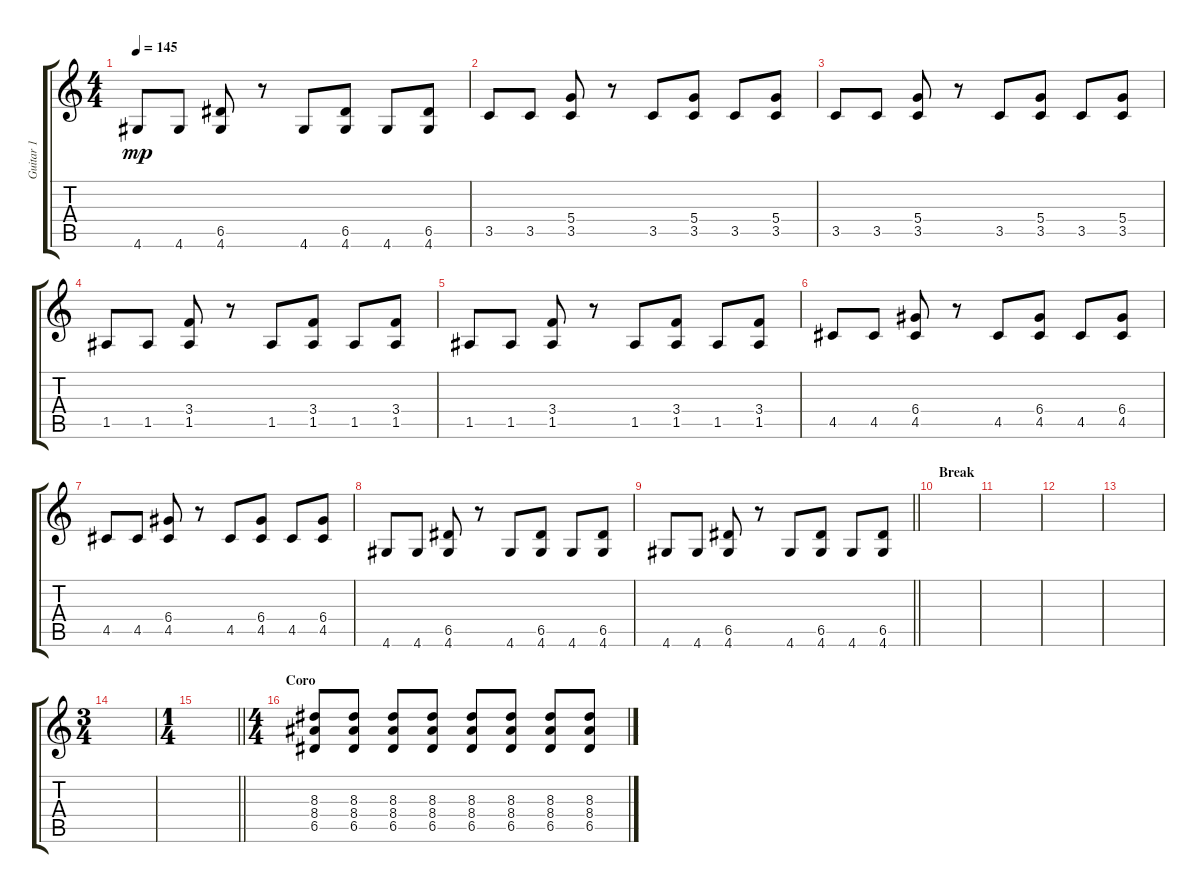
\track ("Guitar 1" "Guitar 1") {instrument distortionguitar}
\staff {score tabs}
\tuning (E4 B3 G3 D3 A2 E2) {hide}
\ts (4 4)
\tempo 145
\clef g2
\ks c
4.6.8{dy mp} 4.6.8 (6.5 4.6).8 r.8 4.6.8 (6.5 4.6).8 4.6.8 (6.5 4.6).8 |
3.5.8 3.5.8 (5.4 3.5).8 r.8 3.5.8 (5.4 3.5).8 3.5.8 (5.4 3.5).8 |
3.5.8 3.5.8 (5.4 3.5).8 r.8 3.5.8 (5.4 3.5).8 3.5.8 (5.4 3.5).8 |
1.5.8 1.5.8 (3.4 1.5).8 r.8 1.5.8 (3.4 1.5).8 1.5.8 (3.4 1.5).8 |
1.5.8 1.5.8 (3.4 1.5).8 r.8 1.5.8 (3.4 1.5).8 1.5.8 (3.4 1.5).8 |
4.5.8 4.5.8 (6.4 4.5).8 r.8 4.5.8 (6.4 4.5).8 4.5.8 (6.4 4.5).8 |
4.5.8 4.5.8 (6.4 4.5).8 r.8 4.5.8 (6.4 4.5).8 4.5.8 (6.4 4.5).8 |
4.6.8 4.6.8 (6.5 4.6).8 r.8 4.6.8 (6.5 4.6).8 4.6.8 (6.5 4.6).8 |
\barLineRight lightlight
4.6.8 4.6.8 (6.5 4.6).8 r.8 4.6.8 (6.5 4.6).8 4.6.8 (6.5 4.6).8 |
\section ("" "Break")
|
|
|
|
\ts (3 4)
|
\ts (1 4)
\barLineRight lightlight
|
\ts (4 4)
\section ("" "Coro")
(8.3 8.4 6.5).8 (8.3 8.4 6.5).8 (8.3 8.4 6.5).8 (8.3 8.4 6.5).8 (8.3 8.4 6.5).8 (8.3 8.4 6.5).8 (8.3 8.4 6.5).8 (8.3 8.4 6.5).8
